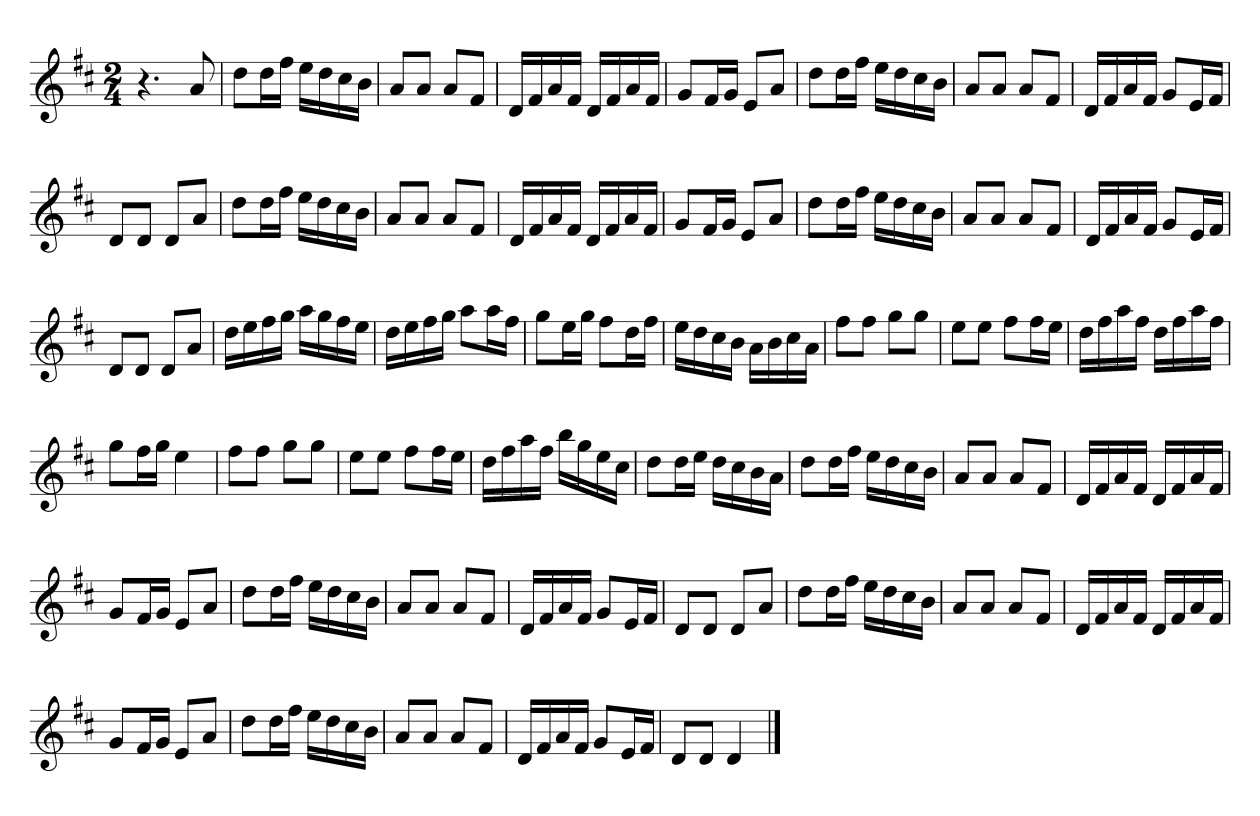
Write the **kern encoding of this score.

**kern
*part1
*staff1
*clefG2
*k[f#c#]
*M2/4
=
4.r
8a/
=
8dd\L
16dd\L
16ff#\JJ
16ee\LL
16dd\
16cc#\
16b\JJ
=
8a/L
8a/J
8a/L
8f#/J
=
16d/LL
16f#/
16a/
16f#/JJ
16d/LL
16f#/
16a/
16f#/JJ
=
8g/L
16f#/L
16g/JJ
8e/L
8a/J
=
8dd\L
16dd\L
16ff#\JJ
16ee\LL
16dd\
16cc#\
16b\JJ
=
8a/L
8a/J
8a/L
8f#/J
=
16d/LL
16f#/
16a/
16f#/JJ
8g/L
16e/L
16f#/JJ
=
8d/L
8d/J
8d/L
8a/J
=
8dd\L
16dd\L
16ff#\JJ
16ee\LL
16dd\
16cc#\
16b\JJ
=
8a/L
8a/J
8a/L
8f#/J
=
16d/LL
16f#/
16a/
16f#/JJ
16d/LL
16f#/
16a/
16f#/JJ
=
8g/L
16f#/L
16g/JJ
8e/L
8a/J
=
8dd\L
16dd\L
16ff#\JJ
16ee\LL
16dd\
16cc#\
16b\JJ
=
8a/L
8a/J
8a/L
8f#/J
=
16d/LL
16f#/
16a/
16f#/JJ
8g/L
16e/L
16f#/JJ
=
8d/L
8d/J
8d/L
8a/J
=
16dd\LL
16ee\
16ff#\
16gg\JJ
16aa\LL
16gg\
16ff#\
16ee\JJ
=
16dd\LL
16ee\
16ff#\
16gg\JJ
8aa\L
16aa\L
16ff#\JJ
=
8gg\L
16ee\L
16gg\JJ
8ff#\L
16dd\L
16ff#\JJ
=
16ee\LL
16dd\
16cc#\
16b\JJ
16a\LL
16b\
16cc#\
16a\JJ
=
8ff#\L
8ff#\J
8gg\L
8gg\J
=
8ee\L
8ee\J
8ff#\L
16ff#\L
16ee\JJ
=
16dd\LL
16ff#\
16aa\
16ff#\JJ
16dd\LL
16ff#\
16aa\
16ff#\JJ
=
8gg\L
16ff#\L
16gg\JJ
4ee\
=
8ff#\L
8ff#\J
8gg\L
8gg\J
=
8ee\L
8ee\J
8ff#\L
16ff#\L
16ee\JJ
=
16dd\LL
16ff#\
16aa\
16ff#\JJ
16bb\LL
16gg\
16ee\
16cc#\JJ
=
8dd\L
16dd\L
16ee\JJ
16dd\LL
16cc#\
16b\
16a\JJ
=
8dd\L
16dd\L
16ff#\JJ
16ee\LL
16dd\
16cc#\
16b\JJ
=
8a/L
8a/J
8a/L
8f#/J
=
16d/LL
16f#/
16a/
16f#/JJ
16d/LL
16f#/
16a/
16f#/JJ
=
8g/L
16f#/L
16g/JJ
8e/L
8a/J
=
8dd\L
16dd\L
16ff#\JJ
16ee\LL
16dd\
16cc#\
16b\JJ
=
8a/L
8a/J
8a/L
8f#/J
=
16d/LL
16f#/
16a/
16f#/JJ
8g/L
16e/L
16f#/JJ
=
8d/L
8d/J
8d/L
8a/J
=
8dd\L
16dd\L
16ff#\JJ
16ee\LL
16dd\
16cc#\
16b\JJ
=
8a/L
8a/J
8a/L
8f#/J
=
16d/LL
16f#/
16a/
16f#/JJ
16d/LL
16f#/
16a/
16f#/JJ
=
8g/L
16f#/L
16g/JJ
8e/L
8a/J
=
8dd\L
16dd\L
16ff#\JJ
16ee\LL
16dd\
16cc#\
16b\JJ
=
8a/L
8a/J
8a/L
8f#/J
=
16d/LL
16f#/
16a/
16f#/JJ
8g/L
16e/L
16f#/JJ
=
8d/L
8d/J
4d/
==
*-
